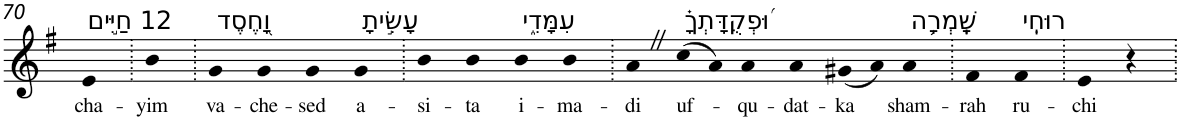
**kern	**text
*part1	*part1
*staff1	*staff1
*I"Piano	*
*I'Pno	*
!!LO:PB:g=z
*clefG2	*
*k[f#]	*
*G:	*
=70	=70
!LO:TX:a:t=12 חַיִּ֣ים	!
!	!LO:LY:b
4e	cha-
=71.	=71.
!	!LO:LY:b
4b	-yim
=72.	=72.
!LO:TX:a:t=וָ֭חֶסֶד	!
!	!LO:LY:b
4g	va-
!	!LO:LY:b
4g	-che-
!	!LO:LY:b
4g	-sed
!LO:TX:a:t=עָשִׂ֣יתָ	!
!	!LO:LY:b
4g	a-
=73.	=73.
!	!LO:LY:b
4b	-si-
!	!LO:LY:b
4b	-ta
!LO:TX:a:t=עִמָּדִ֑י	!
!	!LO:LY:b
4b	i-
!	!LO:LY:b
4b	-ma-
=74.	=74.
!	!LO:LY:b
4aZ	-di
!LO:TX:a:t=וּ֝פְקֻדָּתְךָ֗	!
!	!LO:LY:b
(8cc	uf-
8a)	.
!	!LO:LY:b
4a	-qu-
!	!LO:LY:b
4a	-dat-
!	!LO:LY:b
(8g#X	-ka
8a)	.
!LO:TX:a:t=שָֽׁמְרָ֥ה	!
!	!LO:LY:b
4a	sham-
=75.	=75.
!	!LO:LY:b
4f#	-rah
!LO:TX:a:t=רוּחִֽי	!
!	!LO:LY:b
4f#	ru-
=76.	=76.
!	!LO:LY:b
4e	-chi
4r	.
=.	=.
*-	*-
